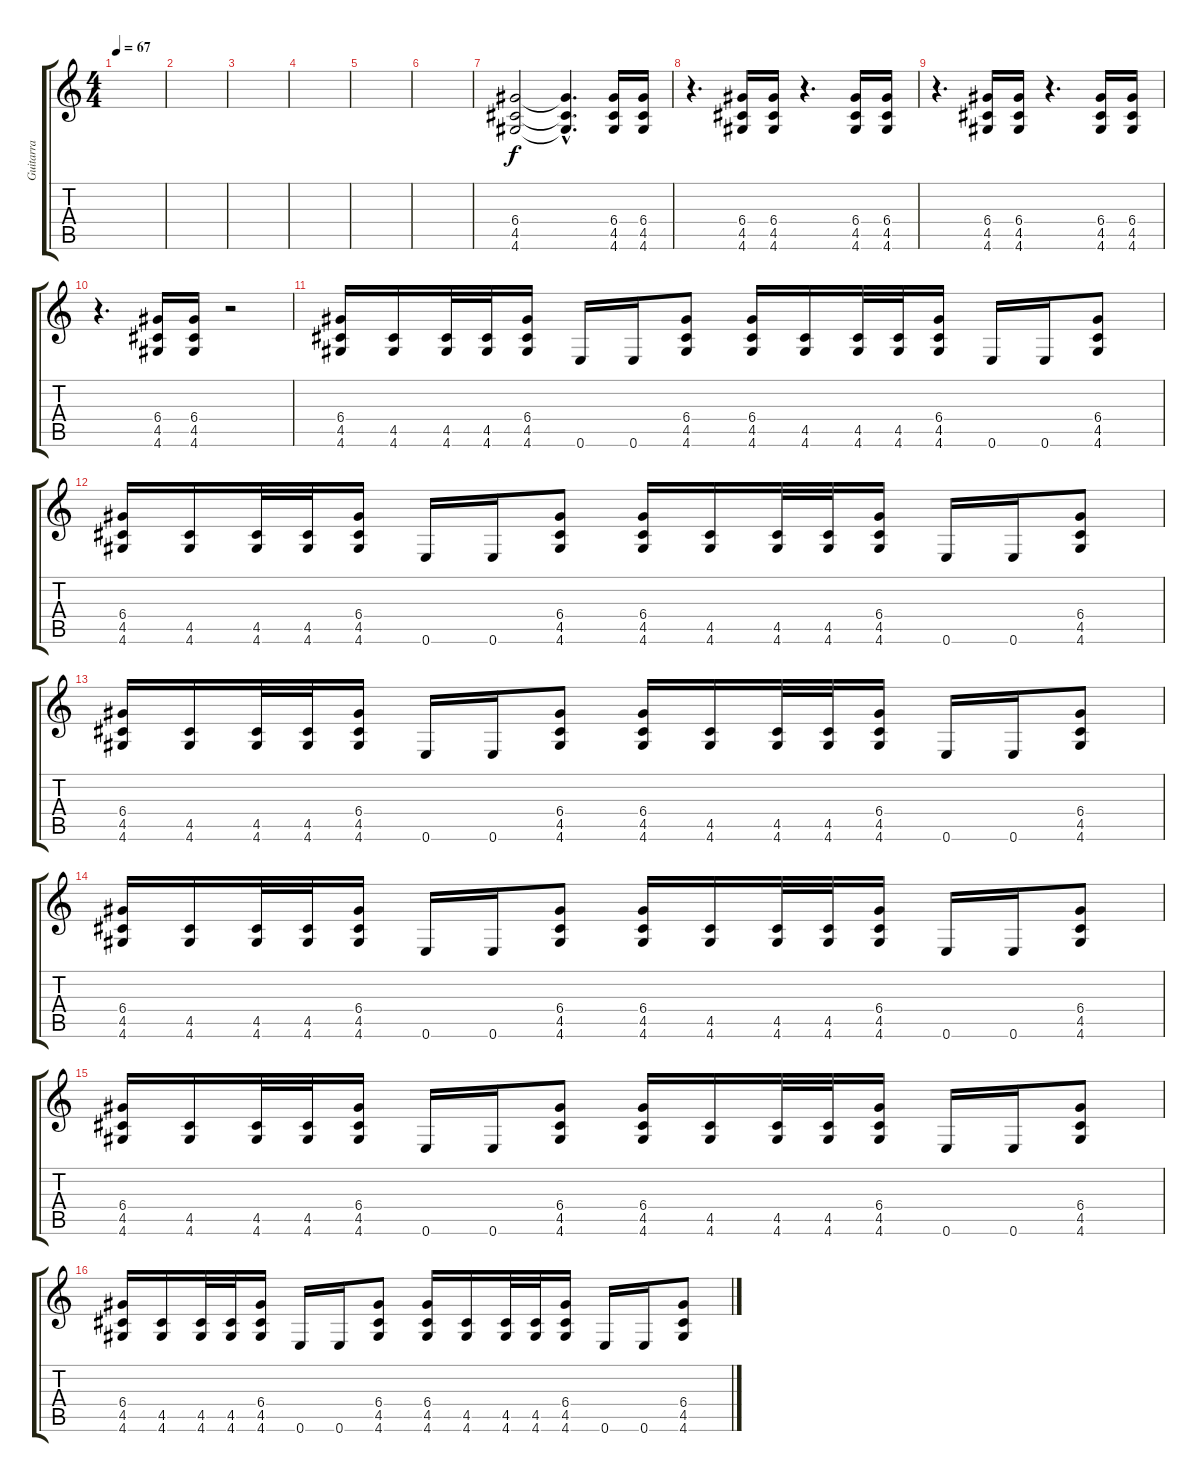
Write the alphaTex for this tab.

\track ("Guitarra" "Guitarra") {instrument overdrivenguitar}
\staff {score tabs}
\tuning (E4 B3 G3 D3 A2 E2) {hide}
\ts (4 4)
\tempo 67
\clef g2
\ks c
|
|
|
|
|
|
(6.4 4.5 4.6).2{volume 13 instrument distortionguitar} (6.4{hac t} 4.5{hac t} 4.6{hac t}).4{d} (6.4 4.5 4.6).16 (6.4 4.5 4.6).16 |
r.4{d} (6.4 4.5 4.6).16 (6.4 4.5 4.6).16 r.4{d} (6.4 4.5 4.6).16 (6.4 4.5 4.6).16 |
r.4{d} (6.4 4.5 4.6).16 (6.4 4.5 4.6).16 r.4{d} (6.4 4.5 4.6).16 (6.4 4.5 4.6).16 |
r.4{d} (6.4 4.5 4.6).16 (6.4 4.5 4.6).16 r.2 |
(6.4 4.5 4.6).16 (4.5 4.6).16 (4.5 4.6).32 (4.5 4.6).32 (6.4 4.5 4.6).16 0.6.16 0.6.16 (6.4 4.5 4.6).8 (6.4 4.5 4.6).16 (4.5 4.6).16 (4.5 4.6).32 (4.5 4.6).32 (6.4 4.5 4.6).16 0.6.16 0.6.16 (6.4 4.5 4.6).8 |
(6.4 4.5 4.6).16 (4.5 4.6).16 (4.5 4.6).32 (4.5 4.6).32 (6.4 4.5 4.6).16 0.6.16 0.6.16 (6.4 4.5 4.6).8 (6.4 4.5 4.6).16 (4.5 4.6).16 (4.5 4.6).32 (4.5 4.6).32 (6.4 4.5 4.6).16 0.6.16 0.6.16 (6.4 4.5 4.6).8 |
(6.4 4.5 4.6).16 (4.5 4.6).16 (4.5 4.6).32 (4.5 4.6).32 (6.4 4.5 4.6).16 0.6.16 0.6.16 (6.4 4.5 4.6).8 (6.4 4.5 4.6).16 (4.5 4.6).16 (4.5 4.6).32 (4.5 4.6).32 (6.4 4.5 4.6).16 0.6.16 0.6.16 (6.4 4.5 4.6).8 |
(6.4 4.5 4.6).16 (4.5 4.6).16 (4.5 4.6).32 (4.5 4.6).32 (6.4 4.5 4.6).16 0.6.16 0.6.16 (6.4 4.5 4.6).8 (6.4 4.5 4.6).16 (4.5 4.6).16 (4.5 4.6).32 (4.5 4.6).32 (6.4 4.5 4.6).16 0.6.16 0.6.16 (6.4 4.5 4.6).8 |
(6.4 4.5 4.6).16 (4.5 4.6).16 (4.5 4.6).32 (4.5 4.6).32 (6.4 4.5 4.6).16 0.6.16 0.6.16 (6.4 4.5 4.6).8 (6.4 4.5 4.6).16 (4.5 4.6).16 (4.5 4.6).32 (4.5 4.6).32 (6.4 4.5 4.6).16 0.6.16 0.6.16 (6.4 4.5 4.6).8 |
(6.4 4.5 4.6).16 (4.5 4.6).16 (4.5 4.6).32 (4.5 4.6).32 (6.4 4.5 4.6).16 0.6.16 0.6.16 (6.4 4.5 4.6).8 (6.4 4.5 4.6).16 (4.5 4.6).16 (4.5 4.6).32 (4.5 4.6).32 (6.4 4.5 4.6).16 0.6.16 0.6.16 (6.4 4.5 4.6).8
